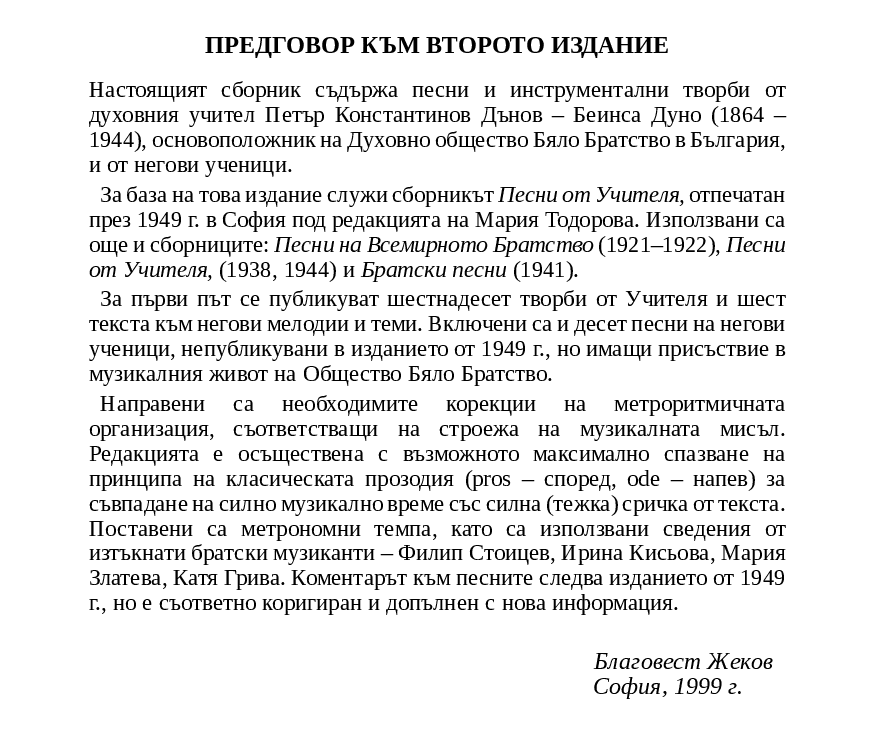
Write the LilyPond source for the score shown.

\version "2.24.3"

% include paper part and global functions
\include "include/globals.ily"

\bookpart {
  \paper {
    print-all-headers = ##f
    print-page-number = ##t
    print-first-page-number = ##f

    % put page numbers on the bottom
    oddHeaderMarkup = \markup ""
    evenHeaderMarkup = \markup ""
    oddFooterMarkup = \markup
    \fill-line {
      ""
      \if \should-print-page-number \fromproperty #'page:page-number-string
    }
    evenFooterMarkup = \markup
    \fill-line {
      \if \should-print-page-number \fromproperty #'page:page-number-string
      ""
    }

    left-margin = 1.5\cm
    right-margin = 1.5\cm
    top-margin = 1.6\cm
    bottom-margin = 1.2\cm
    ragged-bottom = ##t % do not spread the staves to fill the whole vertical space


  }

  \tocItem \markup "Предговор към второто издание"
  \markup \fontsize  #+3.0 { \fill-line \bold {"ПРЕДГОВОР КЪМ ВТОРОТО ИЗДАНИЕ"} }

  \markup \abs-fontsize #11 {
    \vspace #1.5  \override #'(baseline-skip . 3.2)
    \justify {

      Настоящият сборник съдържа песни и инструментални
      творби от духовния учител Петър Константинов Дънов – Беинса
      Дуно (1864 – 1944), основоположник на Духовно общество Бяло
      Братство в България, и от негови ученици.
    }
  }
  \markup \abs-fontsize #11 {
    \vspace #0.9  \override #'(baseline-skip . 3.2)
    \justify {
      \hspace #1.5
      За база на това издание служи сборникът \italic"Песни" \italic"от" \italic"Учителя,"
      отпечатан през 1949 г. в София под редакцията на Мария
      Тодорова. Използвани са още и сборниците: \italic"Песни" \italic"на" \italic"Всемирното"
      \italic"Братство" (1921–1922),  \italic"Песни" \italic"от" \italic"Учителя," (1938, 1944) и \italic"Братски"
      \italic"песни" (1941).
    }
  }

  \markup \abs-fontsize #11 {
    \vspace #0.9  \override #'(baseline-skip . 3.2)
    \justify {
      \hspace #1.5

      За първи път се публикуват шестнадесет творби от Учителя
      и шест текста към негови мелодии и теми. Включени са и десет
      песни на негови ученици, непубликувани в изданието от 1949
      г., но имащи присъствие в музикалния живот на Общество Бяло
      Братство.
    }
  }
  \markup \abs-fontsize #11 {
    \vspace #0.9  \override #'(baseline-skip . 3.2)
    \justify {
      \hspace #1.5
      Направени са необходимите корекции на метроритмичната
      организация, съответстващи на строежа на музикалната мисъл.
      Редакцията е осъществена с възможното максимално спазване на
      принципа на класическата прозодия (рrоs – според, оdе – напев)
      за съвпадане на силно музикално време със силна (тежка) сричка
      от текста. Поставени са метрономни темпа, като са използвани
      сведения от изтъкнати братски музиканти – Филип Стоицев,
      Ирина Кисьова, Мария Златева, Катя Грива. Коментарът към
      песните следва изданието от 1949 г., но е съответно коригиран и
      допълнен с нова информация.
    }
  }



  \markup \fontsize #+3 \raise #0 \override #'(baseline-skip . 3.2) {
    \column {
      \line {"  "}
      \line {"  "}
      \fill-line { "" ""  \italic {"Благовест Жеков  "} }
      \fill-line { "" ""  \italic {"София, 1999 г.       "} }
    }
  }


} % bookpart



% Più mosso
% „Weiße Bruderschaft“

